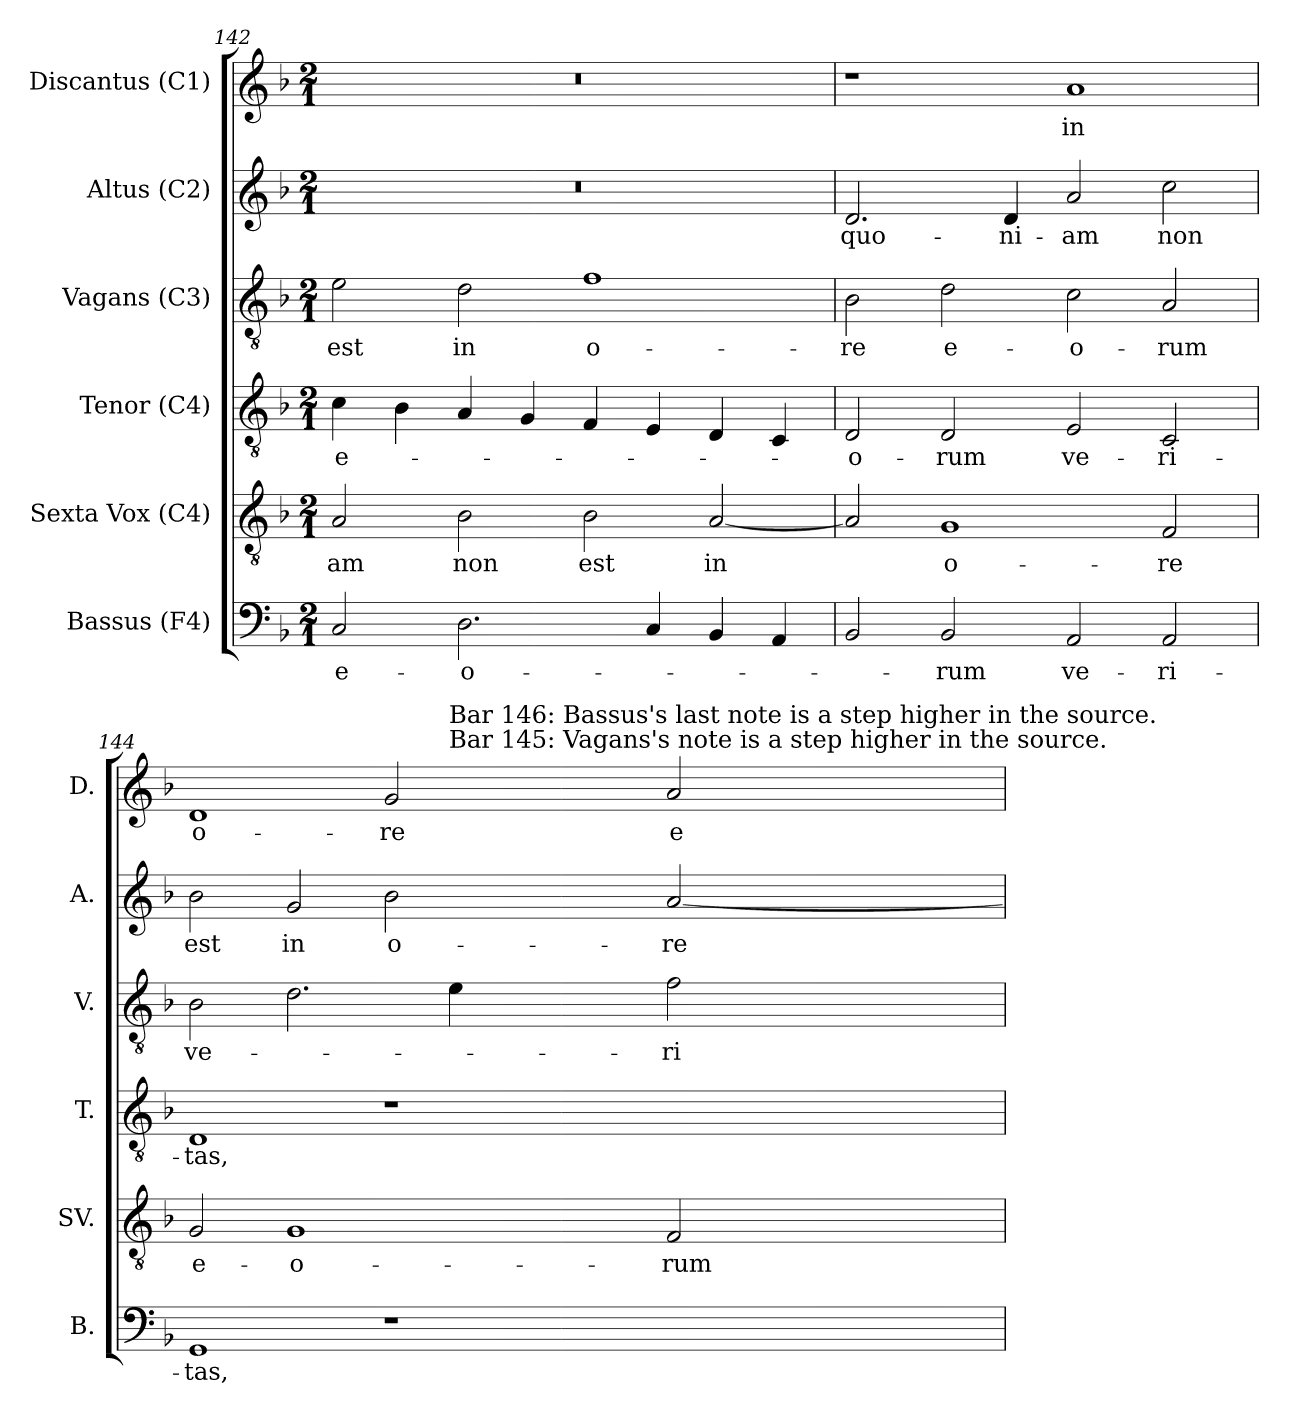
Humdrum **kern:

**kern	**text	**kern	**text	**kern	**text	**kern	**text	**kern	**text	**kern	**text
*part6	*part6	*part5	*part5	*part4	*part4	*part3	*part3	*part2	*part2	*part1	*part1
*staff6	*staff6	*staff5	*staff5	*staff4	*staff4	*staff3	*staff3	*staff2	*staff2	*staff1	*staff1
*I"Bassus (F4)	*	*I"Sexta Vox (C4)	*	*I"Tenor (C4)	*	*I"Vagans (C3)	*	*I"Altus (C2)	*	*I"Discantus (C1)	*
*I'B.	*	*I'SV.	*	*I'T.	*	*I'V.	*	*I'A.	*	*I'D.	*
!!LO:PB:g=z
*clefF4	*	*clefGv2	*	*clefGv2	*	*clefGv2	*	*clefG2	*	*clefG2	*
*	*	*	*	*	*	*ITrd7c12	*	*ITrd7c12	*	*	*
*k[b-]	*	*k[b-]	*	*k[b-]	*	*k[b-]	*	*k[b-]	*	*k[b-]	*
*F:	*	*F:	*	*F:	*	*F:	*	*F:	*	*F:	*
*M2/1	*	*M2/1	*	*M2/1	*	*M2/1	*	*M2/1	*	*M2/1	*
=142	=142	=142	=142	=142	=142	=142	=142	=142	=142	=142	=142
!	!LO:LY:b:color=#000000	!	!	!	!	!	!	!	!	!	!
!	!	!	!LO:LY:b:color=#000000	!	!	!	!	!	!	!	!
!	!	!	!	!	!LO:LY:b:color=#000000	!	!	!	!	!	!
!	!	!	!	!	!	!	!LO:LY:b:color=#000000	!LO:N:vis=1	!	!LO:N:vis=1	!
2Ci/	e-	2Ai/	-am	4ci\	e-	2Ei\	est	0r	.	0r	.
.	.	.	.	4B-i\	.	.	.	.	.	.	.
!	!LO:LY:b:color=#000000	!	!	!	!	!	!	!	!	!	!
!	!	!	!LO:LY:b:color=#000000	!	!	!	!	!	!	!	!
!	!	!	!	!	!	!	!LO:LY:b:color=#000000	!	!	!	!
2.Di\	-o-	2B-i\	non	4Ai/	.	2Di\	in	.	.	.	.
.	.	.	.	4Gi/	.	.	.	.	.	.	.
!	!	!	!LO:LY:b:color=#000000	!	!	!	!	!	!	!	!
!	!	!	!	!	!	!	!LO:LY:b:color=#000000	!	!	!	!
.	.	2B-i\	est	4Fi/	.	1Fi	o-	.	.	.	.
4Ci/	.	.	.	4Ei/	.	.	.	.	.	.	.
!	!	!	!LO:LY:b:color=#000000	!	!	!	!	!	!	!	!
4BB-i/	.	[2Ai/	in	4Di/	.	.	.	.	.	.	.
4AAi/	.	.	.	4Ci/	.	.	.	.	.	.	.
=143	=143	=143	=143	=143	=143	=143	=143	=143	=143	=143	=143
!	!	!	!	!	!LO:LY:b:color=#000000	!	!	!	!	!	!
!	!	!	!	!	!	!	!LO:LY:b:color=#000000	!	!	!	!
!	!	!	!	!	!	!	!	!	!LO:LY:b:color=#000000	!	!
2BB-i/	.	2Ai/]	.	2Di/	-o-	2BB-i\	-re	2.Di/	quo-	1r	.
!	!LO:LY:b:color=#000000	!	!	!	!	!	!	!	!	!	!
!	!	!	!LO:LY:b:color=#000000	!	!	!	!	!	!	!	!
!	!	!	!	!	!LO:LY:b:color=#000000	!	!	!	!	!	!
!	!	!	!	!	!	!	!LO:LY:b:color=#000000	!	!	!	!
2BB-i/	-rum	1Gi	o-	2Di/	-rum	2Di\	e-	.	.	.	.
!	!	!	!	!	!	!	!	!	!LO:LY:b:color=#000000	!	!
.	.	.	.	.	.	.	.	4Di/	-ni-	.	.
!	!LO:LY:b:color=#000000	!	!	!	!	!	!	!	!	!	!
!	!	!	!	!	!LO:LY:b:color=#000000	!	!	!	!	!	!
!	!	!	!	!	!	!	!LO:LY:b:color=#000000	!	!	!	!
!	!	!	!	!	!	!	!	!	!LO:LY:b:color=#000000	!	!
!	!	!	!	!	!	!	!	!	!	!	!LO:LY:b:color=#000000
2AAi/	ve-	.	.	2Ei/	ve-	2Ci\	-o-	2Ai/	-am	1ai	in
!	!LO:LY:b:color=#000000	!	!	!	!	!	!	!	!	!	!
!	!	!	!LO:LY:b:color=#000000	!	!	!	!	!	!	!	!
!	!	!	!	!	!LO:LY:b:color=#000000	!	!	!	!	!	!
!	!	!	!	!	!	!	!LO:LY:b:color=#000000	!	!	!	!
!	!	!	!	!	!	!	!	!	!LO:LY:b:color=#000000	!	!
2AAi/	-ri-	2Fi/	-re	2Ci/	-ri-	2AAi/	-rum	2ci\	non	.	.
=144	=144	=144	=144	=144	=144	=144	=144	=144	=144	=144	=144
!	!LO:LY:b:color=#000000	!	!	!	!	!	!	!	!	!	!
!	!	!	!LO:LY:b:color=#000000	!	!	!	!	!	!	!	!
!	!	!	!	!	!LO:LY:b:color=#000000	!	!	!	!	!	!
!	!	!	!	!	!	!	!LO:LY:b:color=#000000	!	!	!	!
!	!	!	!	!	!	!	!	!	!LO:LY:b:color=#000000	!	!
!	!	!	!	!	!	!	!	!	!	!	!LO:LY:b:color=#000000
*	*	*	*	*	*	*	*	*	*	*^	*
1GGi	-tas,	2Gi/	e-	1Di	-tas,	2BB-i\	ve-	2B-i\	est	1di	1ryy	o-
!	!	!	!LO:LY:b:color=#000000	!	!	!	!	!	!	!	!	!
!	!	!	!	!	!	!	!	!	!LO:LY:b:color=#000000	!	!	!
.	.	1Gi	-o-	.	.	2.Di\	.	2Gi/	in	.	.	.
!	!	!	!	!	!	!	!	!	!LO:LY:b:color=#000000	!	!	!
!	!	!	!	!	!	!	!	!	!	!	!	!LO:LY:b:color=#000000
1r	.	.	.	1r	.	.	.	2B-i\	o-	2gi/	4ryy	-re
!	!	!	!	!	!	!	!	!	!	!	!LO:TX:a:t=Bar 145&colon; Vagans's note is a step higher in the source.	!
!	!	!	!	!	!	!	!	!	!	!	!LO:TX:t=Bar 146&colon; Bassus's last note is a step higher in the source.	!
.	.	.	.	.	.	4Ei\	.	.	.	.	2.ryy	.
!	!	!	!LO:LY:b:color=#000000	!	!	!	!	!	!	!	!	!
!	!	!	!	!	!	!	!LO:LY:b:color=#000000	!	!	!	!	!
!	!	!	!	!	!	!	!	!	!LO:LY:b:color=#000000	!	!	!
!	!	!	!	!	!	!	!	!	!	!	!	!LO:LY:b:color=#000000
.	.	2Fi/	-rum	.	.	2Fi\	-ri-	[2Ai/	-re	2ai/	.	e-
*	*	*	*	*	*	*	*	*	*	*v	*v	*
=	=	=	=	=	=	=	=	=	=	=	=
*-	*-	*-	*-	*-	*-	*-	*-	*-	*-	*-	*-
